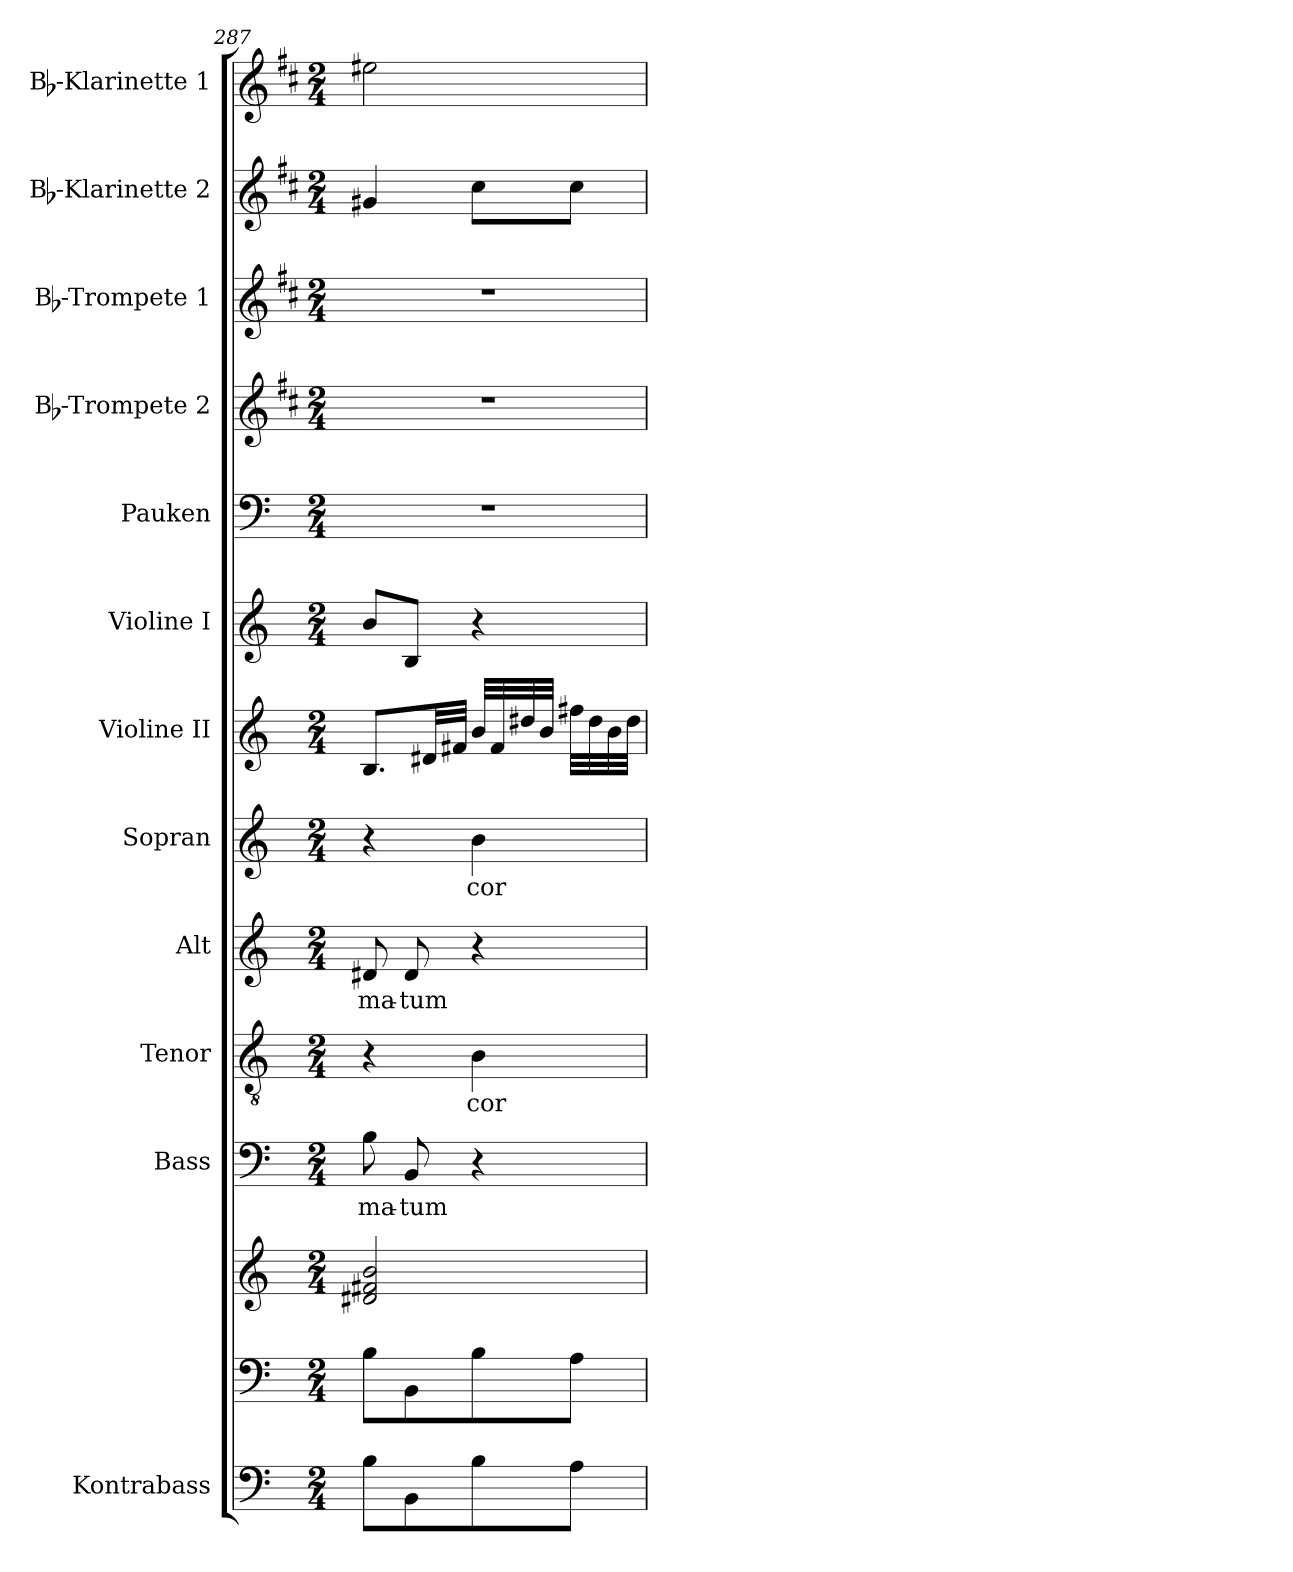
**kern	**kern	**kern	**kern	**text	**kern	**text	**kern	**text	**kern	**text	**kern	**kern	**kern	**kern	**kern	**kern	**kern
*part13	*part12	*part12	*part11	*part11	*part10	*part10	*part9	*part9	*part8	*part8	*part7	*part6	*part5	*part4	*part3	*part2	*part1
*staff14	*staff13	*staff12	*staff11	*staff11	*staff10	*staff10	*staff9	*staff9	*staff8	*staff8	*staff7	*staff6	*staff5	*staff4	*staff3	*staff2	*staff1
*I"Kontrabass	*	*	*I"Bass	*	*I"Tenor	*	*I"Alt	*	*I"Sopran	*	*I"Violine II	*I"Violine I	*I"Pauken	*I"Bb-Trompete 2	*I"Bb-Trompete 1	*I"Bb-Klarinette 2	*I"Bb-Klarinette 1
*I'Kb.	*	*	*I'B.	*	*I'T.	*	*I'A.	*	*I'S.	*	*I'Vl. II	*I'Vl. I	*I'Pk.	*I'Bb Trp. 2	*I'Bb Trp. 1	*I'Bb Kl. 2	*I'Bb Kl. 1
!!LO:PB:g=z
*clefF4	*clefF4	*clefG2	*clefF4	*	*clefGv2	*	*clefG2	*	*clefG2	*	*clefG2	*clefG2	*clefF4	*clefG2	*clefG2	*clefG2	*clefG2
*ITrd7c12	*	*	*	*	*	*	*	*	*	*	*	*	*	*ITrd1c2	*ITrd1c2	*ITrd1c2	*ITrd1c2
*k[]	*k[]	*k[]	*k[]	*	*k[]	*	*k[]	*	*k[]	*	*k[]	*k[]	*k[]	*k[]	*k[]	*k[]	*k[]
*C:	*C:	*C:	*C:	*	*C:	*	*C:	*	*C:	*	*C:	*C:	*C:	*C:	*C:	*C:	*C:
*M2/4	*M2/4	*M2/4	*M2/4	*	*M2/4	*	*M2/4	*	*M2/4	*	*M2/4	*M2/4	*M2/4	*M2/4	*M2/4	*M2/4	*M2/4
=287	=287	=287	=287	=287	=287	=287	=287	=287	=287	=287	=287	=287	=287	=287	=287	=287	=287
!	!	!	!	!LO:LY:b	!	!	!	!LO:LY:b	!	!	!	!	!	!	!	!	!
8BB\L	8B\L	2d#X/ 2f#X/ 2b/	8B\	-ma-	4r	.	8d#X/	-ma-	4r	.	8.B/L	8b/L	2r	2r	2r	4f#X/	2dd#X\
!	!	!	!	!LO:LY:b	!	!	!	!LO:LY:b	!	!	!	!	!	!	!	!	!
8BBB\	8BB\	.	8BB/	-tum	.	.	8d#/	-tum	.	.	.	8B/J	.	.	.	.	.
.	.	.	.	.	.	.	.	.	.	.	32d#X/LL	.	.	.	.	.	.
.	.	.	.	.	.	.	.	.	.	.	32f#X/JJJ	.	.	.	.	.	.
!	!	!	!	!	!	!LO:LY:b	!	!	!	!LO:LY:b	!	!	!	!	!	!	!
8BB\	8B\	.	4r	.	4B\	cor	4r	.	4b\	cor	32b/LLL	4r	.	.	.	8b\L	.
.	.	.	.	.	.	.	.	.	.	.	32f#/	.	.	.	.	.	.
.	.	.	.	.	.	.	.	.	.	.	32dd#X/	.	.	.	.	.	.
.	.	.	.	.	.	.	.	.	.	.	32b/JJJ	.	.	.	.	.	.
8AA\J	8A\J	.	.	.	.	.	.	.	.	.	32ff#X\LLL	.	.	.	.	8b\J	.
.	.	.	.	.	.	.	.	.	.	.	32dd#\	.	.	.	.	.	.
.	.	.	.	.	.	.	.	.	.	.	32b\	.	.	.	.	.	.
.	.	.	.	.	.	.	.	.	.	.	32dd#\JJJ	.	.	.	.	.	.
=	=	=	=	=	=	=	=	=	=	=	=	=	=	=	=	=	=
*-	*-	*-	*-	*-	*-	*-	*-	*-	*-	*-	*-	*-	*-	*-	*-	*-	*-
